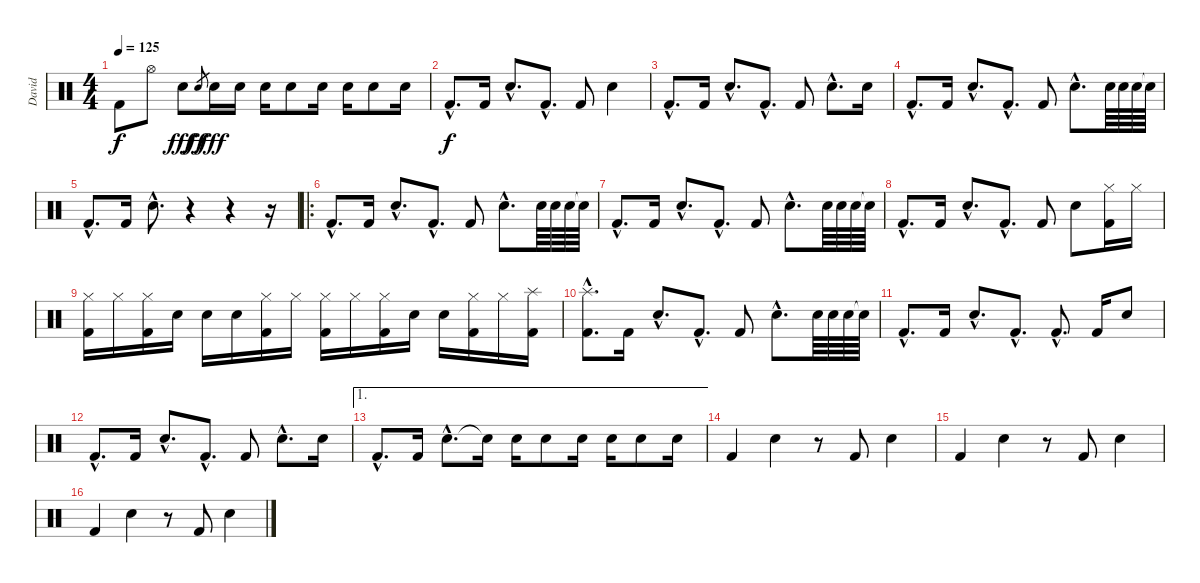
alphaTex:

\track ("David" "David") {instrument percussion}
\staff {score}
\articulation defaults
\ts (4 4)
\tempo 125
\clef neutral
\ks c "Kick (hit) 2".8{dy f} "Hi-Hat (open)".8 "Snare (hit) 2".8{dy fff} "Snare (hit) 2".8{gr dy ff} "Snare (hit) 2".16{dy fff} "Snare (hit) 2".16 "Snare (hit) 2".16 "Snare (hit) 2".8 "Snare (hit) 2".16 "Snare (hit) 2".16 "Snare (hit) 2".8 "Snare (hit) 2".16
|
"Kick (hit) 2"{hac}.8{d dy f} "Kick (hit) 2".16 "Snare (hit) 2"{hac}.8{d} "Kick (hit) 2"{hac}.8{d} "Kick (hit) 2".8 "Snare (hit) 2".4 |
"Kick (hit) 2"{hac}.8{d} "Kick (hit) 2".16 "Snare (hit) 2"{hac}.8{d} "Kick (hit) 2"{hac}.8{d} "Kick (hit) 2".8 "Snare (hit) 2"{hac}.8{d} "Snare (hit) 2".16 |
"Kick (hit) 2"{hac}.8{d} "Kick (hit) 2".16 "Snare (hit) 2"{hac}.8{d} "Kick (hit) 2"{hac}.8{d} "Kick (hit) 2".8 "Snare (hit) 2"{hac}.8{d} "Snare (hit) 2".64 "Snare (hit) 2".64 "Snare (hit) 2".64 "Snare (hit)"{t}.64 |
"Kick (hit) 2"{hac}.8{d} "Kick (hit) 2".16 "Snare (hit) 2"{hac}.8{d} r.4 r.4 r.16 |
\ro "Kick (hit) 2"{hac}.8{d} "Kick (hit) 2".16 "Snare (hit) 2"{hac}.8{d} "Kick (hit) 2"{hac}.8{d} "Kick (hit) 2".8 "Snare (hit) 2"{hac}.8{d} "Snare (hit) 2".64 "Snare (hit) 2".64 "Snare (hit) 2".64 "Snare (hit)"{t}.64
|
"Kick (hit) 2"{hac}.8{d} "Kick (hit) 2".16 "Snare (hit) 2"{hac}.8{d} "Kick (hit) 2"{hac}.8{d} "Kick (hit) 2".8 "Snare (hit) 2"{hac}.8{d} "Snare (hit) 2".64 "Snare (hit) 2".64 "Snare (hit) 2".64 "Snare (hit)"{t}.64 |
"Kick (hit) 2"{hac}.8{d} "Kick (hit) 2".16 "Snare (hit) 2"{hac}.8{d} "Kick (hit) 2"{hac}.8{d} "Kick (hit) 2".8 "Snare (hit) 2".8 ("Hi-Hat (closed)" "Kick (hit) 2").16 "Hi-Hat (closed)".16 |
("Hi-Hat (closed)" "Kick (hit) 2").16 "Hi-Hat (closed)".16 ("Hi-Hat (closed)" "Kick (hit) 2").16 "Snare (hit) 2".16 "Snare (hit) 2".16 "Snare (hit) 2".16 ("Hi-Hat (closed)" "Kick (hit) 2").16 "Hi-Hat (closed)".16 ("Hi-Hat (closed)" "Kick (hit) 2").16 "Hi-Hat (closed)".16 ("Hi-Hat (closed)" "Kick (hit) 2").16 "Snare (hit) 2".16 "Snare (hit) 2".16 ("Hi-Hat (closed)" "Kick (hit) 2").16 "Hi-Hat (closed)".16 ("Splash (hit)" "Kick (hit) 2").16 |
("Splash (hit)"{hac} "Kick (hit) 2"{hac}).8{d} "Kick (hit) 2".16 "Snare (hit) 2"{hac}.8{d} "Kick (hit) 2"{hac}.8{d} "Kick (hit) 2".8 "Snare (hit) 2"{hac}.8{d} "Snare (hit) 2".64 "Snare (hit) 2".64 "Snare (hit) 2".64 "Snare (hit)"{t}.64 |
"Kick (hit) 2"{hac}.8{d} "Kick (hit) 2".16 "Snare (hit) 2"{hac}.8{d} "Kick (hit) 2"{hac}.8{d} "Kick (hit) 2"{hac}.8{d} "Kick (hit) 2".16 "Snare (hit) 2".8 |
"Kick (hit) 2"{hac}.8{d} "Kick (hit) 2".16 "Snare (hit) 2"{hac}.8{d} "Kick (hit) 2"{hac}.8{d} "Kick (hit) 2".8 "Snare (hit) 2"{hac}.8{d} "Snare (hit) 2".16 |
\ae 1 "Kick (hit) 2"{hac}.8{d} "Kick (hit) 2".16 "Snare (hit) 2"{hac}.8{d} "Snare (hit)"{t}.16 "Snare (hit) 2".16 "Snare (hit) 2".8 "Snare (hit) 2".16 "Snare (hit) 2".16 "Snare (hit) 2".8 "Snare (hit) 2".16
|
"Kick (hit) 2".4 "Snare (hit) 2".4 r.8 "Kick (hit) 2".8 "Snare (hit) 2".4 |
"Kick (hit) 2".4 "Snare (hit) 2".4 r.8 "Kick (hit) 2".8 "Snare (hit) 2".4 |
"Kick (hit) 2".4 "Snare (hit) 2".4 r.8 "Kick (hit) 2".8 "Snare (hit) 2".4
